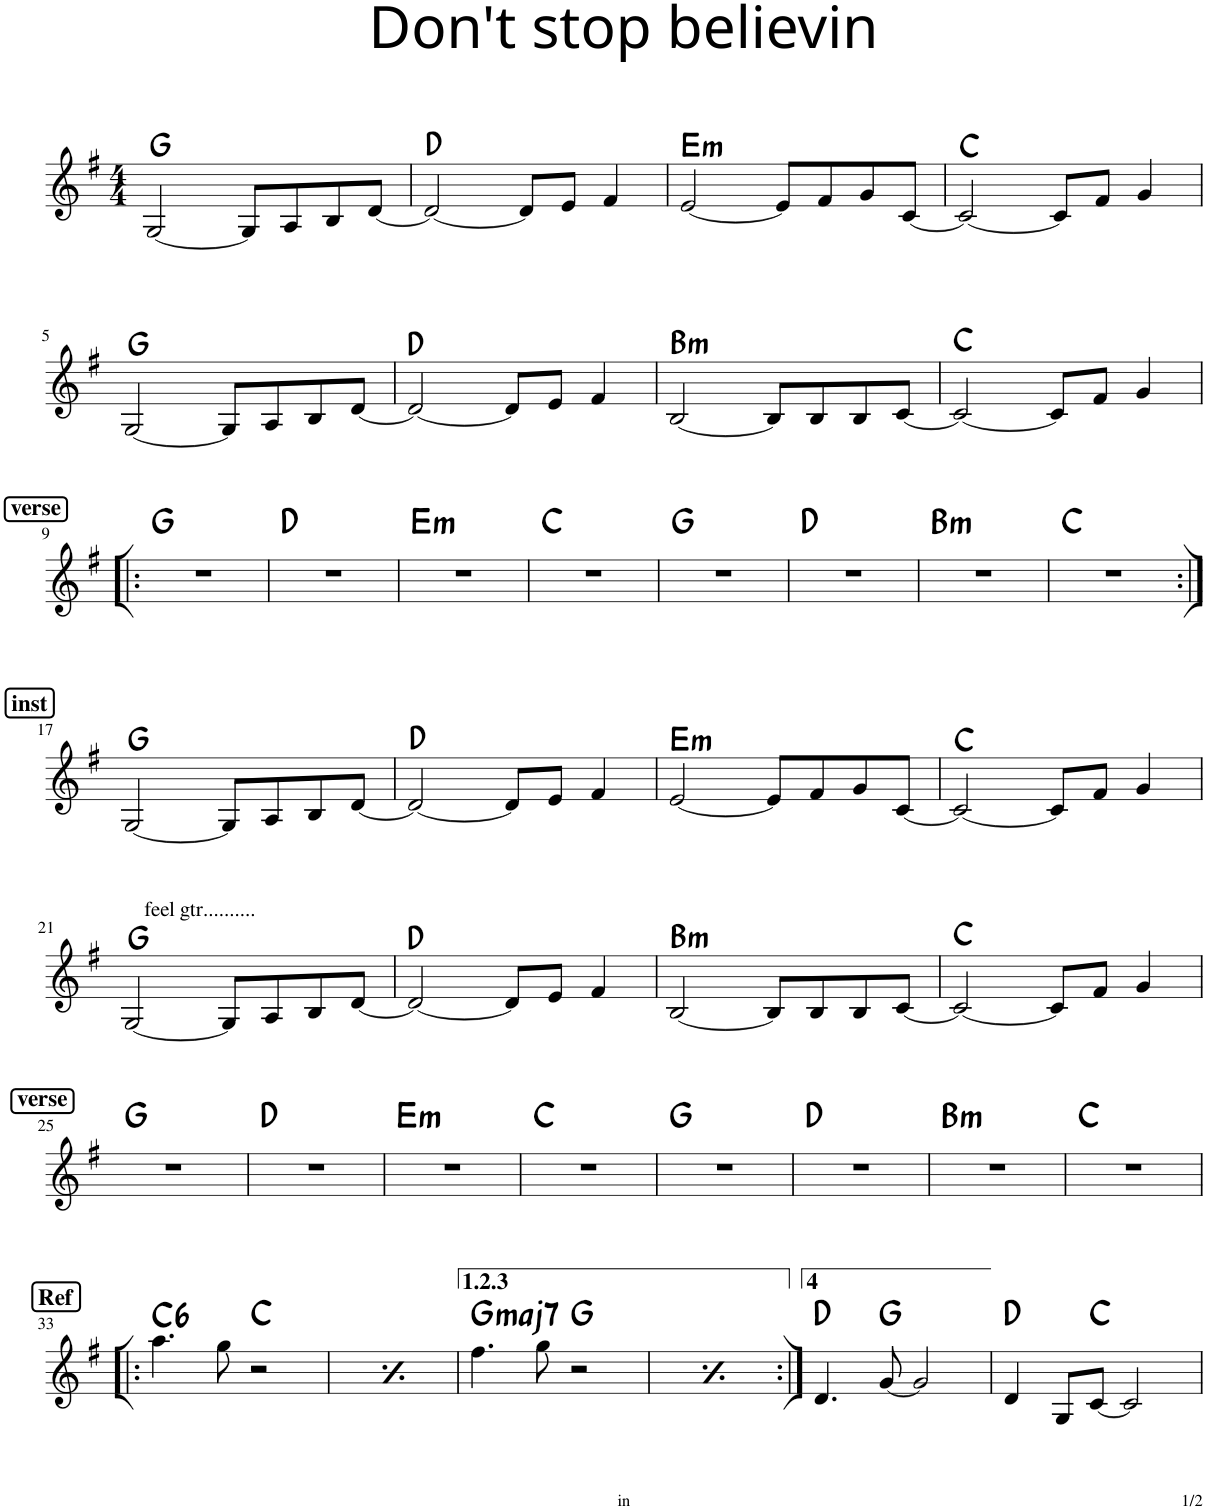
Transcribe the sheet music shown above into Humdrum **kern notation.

**kern	**harte
*part1	*part1
*staff1	*
*I"Piano	*
*I'Pno.	*
*clefG2	*
*k[f#]	*
*M4/4	*
=1	=1
[2G/	G:maj
8G/L]	.
8A/	.
8B/	.
[8d/J	.
=2	=2
2d/_	D:maj
8d/L]	.
8e/J	.
4f#/	.
=3	=3
!	!LO:H:kt=m
[2e/	E:min
8e/L]	.
8f#/	.
8g/	.
[8c/J	.
=4	=4
2c/_	C:maj
8c/L]	.
8f#/J	.
4g/	.
!!LO:LB:g=z
=5	=5
[2G/	G:maj
8G/L]	.
8A/	.
8B/	.
[8d/J	.
=6	=6
2d/_	D:maj
8d/L]	.
8e/J	.
4f#/	.
=7	=7
!	!LO:H:kt=m
[2B/	B:min
8B/L]	.
8B/	.
8B/	.
[8c/J	.
=8	=8
2c/_	C:maj
8c/L]	.
8f#/J	.
4g/	.
!!LO:LB:g=z
!!LO:REH:place=s1:a:B:cj:fs=11:t=verse
=9!|:	=9!|:
1r	G:maj
=10	=10
1r	D:maj
=11	=11
!	!LO:H:kt=m
1r	E:min
=12	=12
1r	C:maj
=13	=13
1r	G:maj
=14	=14
1r	D:maj
=15	=15
!	!LO:H:kt=m
1r	B:min
=16	=16
1r	C:maj
!!LO:LB:g=z
!!LO:REH:place=s1:a:B:cj:fs=11:t=inst
=17:|!	=17:|!
[2G/	G:maj
8G/L]	.
8A/	.
8B/	.
[8d/J	.
=18	=18
2d/_	D:maj
8d/L]	.
8e/J	.
4f#/	.
=19	=19
!	!LO:H:kt=m
[2e/	E:min
8e/L]	.
8f#/	.
8g/	.
[8c/J	.
=20	=20
2c/_	C:maj
8c/L]	.
8f#/J	.
4g/	.
!!LO:LB:g=z
=21	=21
!LO:TX:a:t=feel gtr..........	!
[2G/	G:maj
8G/L]	.
8A/	.
8B/	.
[8d/J	.
=22	=22
2d/_	D:maj
8d/L]	.
8e/J	.
4f#/	.
=23	=23
!	!LO:H:kt=m
[2B/	B:min
8B/L]	.
8B/	.
8B/	.
[8c/J	.
=24	=24
2c/_	C:maj
8c/L]	.
8f#/J	.
4g/	.
!!LO:LB:g=z
!!LO:REH:place=s1:a:B:cj:fs=11:t=verse
=25	=25
1r	G:maj
=26	=26
1r	D:maj
=27	=27
!	!LO:H:kt=m
1r	E:min
=28	=28
1r	C:maj
=29	=29
1r	G:maj
=30	=30
1r	D:maj
=31	=31
!	!LO:H:kt=m
1r	B:min
=32	=32
1r	C:maj
!!LO:LB:g=z
!!LO:REH:place=s1:a:B:cj:fs=11:t=Ref
=33!|:	=33!|:
!	!LO:H:kt=6
4.aa\	C:maj6
8gg\	.
2r	C:maj
!!LO:REH:place=s1:a:B:cj:fs=11:t=Ref
=34	=34
!	!LO:H:kt=6
4.aa\	C:maj6
8gg\	.
2r	C:maj
=35	=35
!	!LO:H:kt=maj7
4.ff#\	G:maj7
8gg\	.
2r	G:maj
=36	=36
!	!LO:H:kt=maj7
4.ff#\	G:maj7
8gg\	.
2r	G:maj
=37:|!	=37:|!
4.d/	D:maj
[8g/	G:maj
2g/]	.
=38	=38
4d/	D:maj
8G/L	.
[8c/J	C:maj
2c/]	.
=	=
*-	*-
